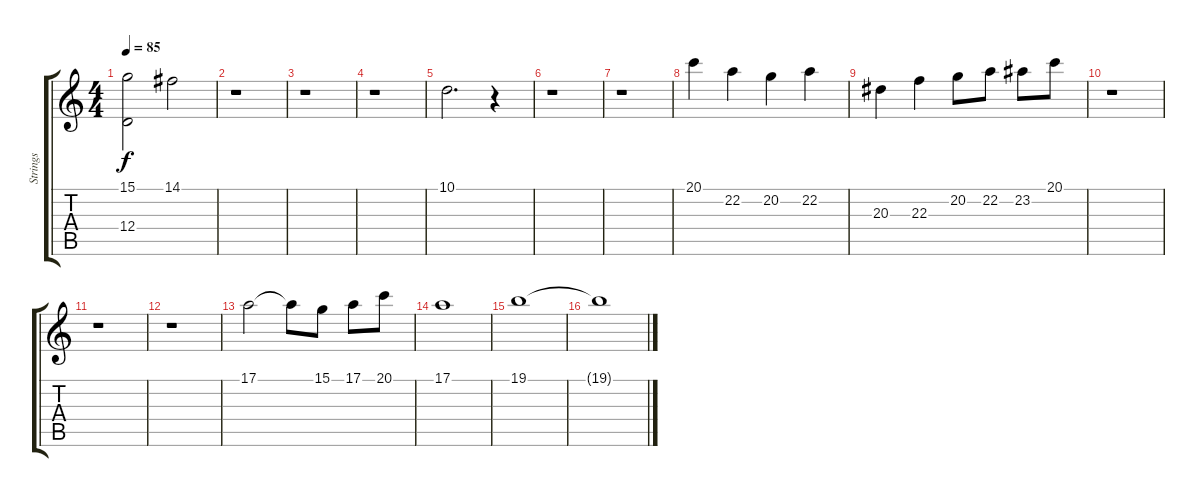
\track ("Strings" "Strings") {instrument stringensemble1}
\staff {score tabs}
\tuning (E4 B3 G3 D3 A2 E2) {hide}
\ts (4 4)
\tempo 85
\clef g2
\ks c
(15.1 12.4).2{dy f} 14.1.2 |
r.1 |
r.1 |
r.1 |
10.1.2{d} r.4 |
r.1 |
r.1 |
20.1.4 22.2.4 20.2.4 22.2.4 |
20.3.4 22.3.4 20.2.8 22.2.8 23.2.8 20.1.8 |
r.1 |
r.1 |
r.1 |
17.1.2 17.1{t}.8 15.1.8 17.1.8 20.1.8 |
17.1.1 |
19.1.1 |
19.1{t}.1
